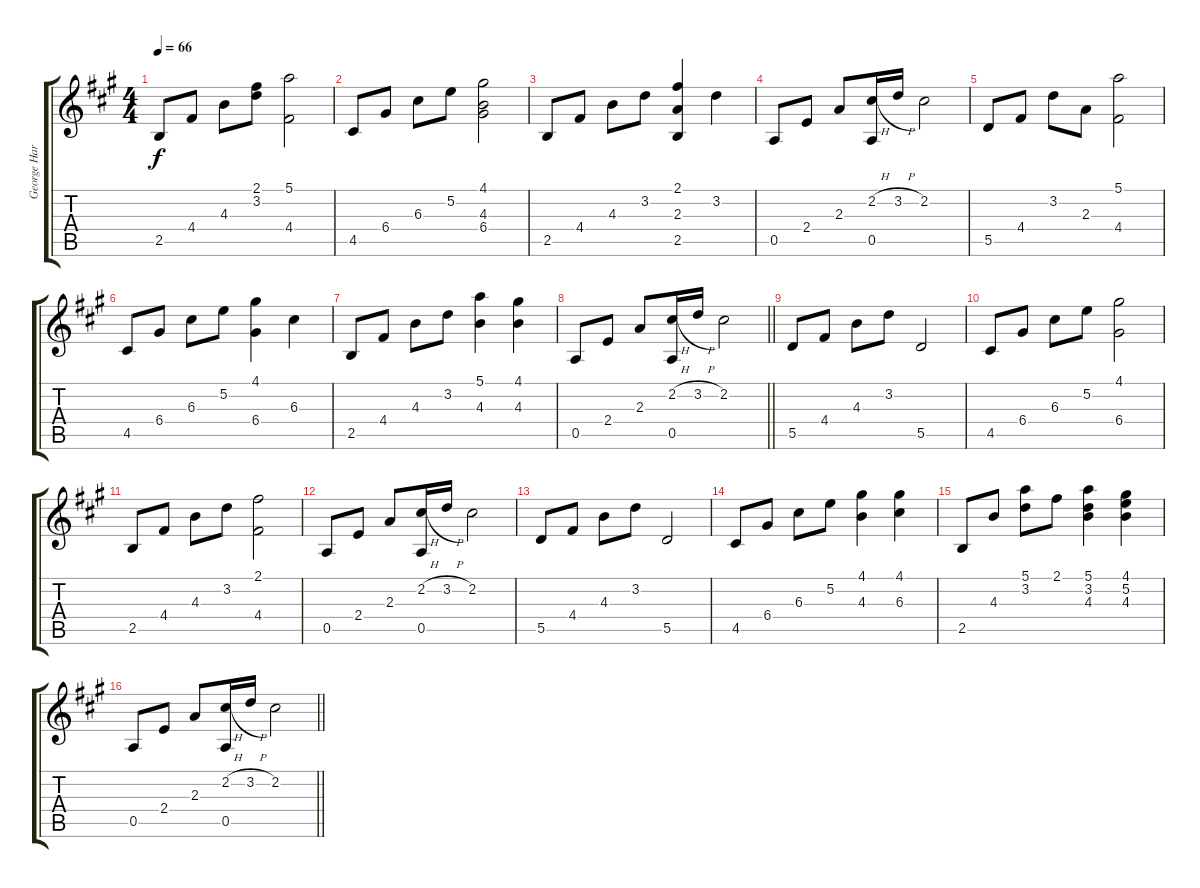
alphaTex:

\track ("George Harrison - Electric Guitar" "George Har") {instrument electricguitarclean}
\staff {score tabs}
\tuning (E4 B3 G3 D3 A2 E2) {hide}
\ts (4 4)
\tempo 66
\clef g2
\ks a
2.5.8{dy f instrument electricguitarclean} 4.4.8 4.3.8 (2.1 3.2).8 (5.1 4.4).2 |
4.5.8 6.4.8 6.3.8 5.2.8 (4.1 4.3 6.4).2 |
2.5.8 4.4.8 4.3.8 3.2.8 (2.1 2.3 2.5).4 3.2.4 |
0.5.8 2.4.8 2.3.8 (2.2{h} 0.5).16 3.2{h}.16 2.2.2 |
5.5.8 4.4.8 3.2.8 2.3.8 (5.1 4.4).2 |
4.5.8 6.4.8 6.3.8 5.2.8 (4.1 6.4).4 6.3.4 |
2.5.8 4.4.8 4.3.8 3.2.8 (5.1 4.3).4 (4.1 4.3).4 |
\barLineRight lightlight
0.5.8 2.4.8 2.3.8 (2.2{h} 0.5).16 3.2{h}.16 2.2.2 |
5.5.8 4.4.8 4.3.8 3.2.8 5.5.2 |
4.5.8 6.4.8 6.3.8 5.2.8 (4.1 6.4).2 |
2.5.8 4.4.8 4.3.8 3.2.8 (2.1 4.4).2 |
0.5.8 2.4.8 2.3.8 (2.2{h} 0.5).16 3.2{h}.16 2.2.2 |
5.5.8 4.4.8 4.3.8 3.2.8 5.5.2 |
4.5.8 6.4.8 6.3.8 5.2.8 (4.1 4.3).4 (4.1 6.3).4 |
2.5.8 4.3.8 (5.1 3.2).8 2.1.8 (5.1 3.2 4.3).4 (4.1 5.2 4.3).4 |
\barLineRight lightlight
0.5.8 2.4.8 2.3.8 (2.2{h} 0.5).16 3.2{h}.16 2.2.2
